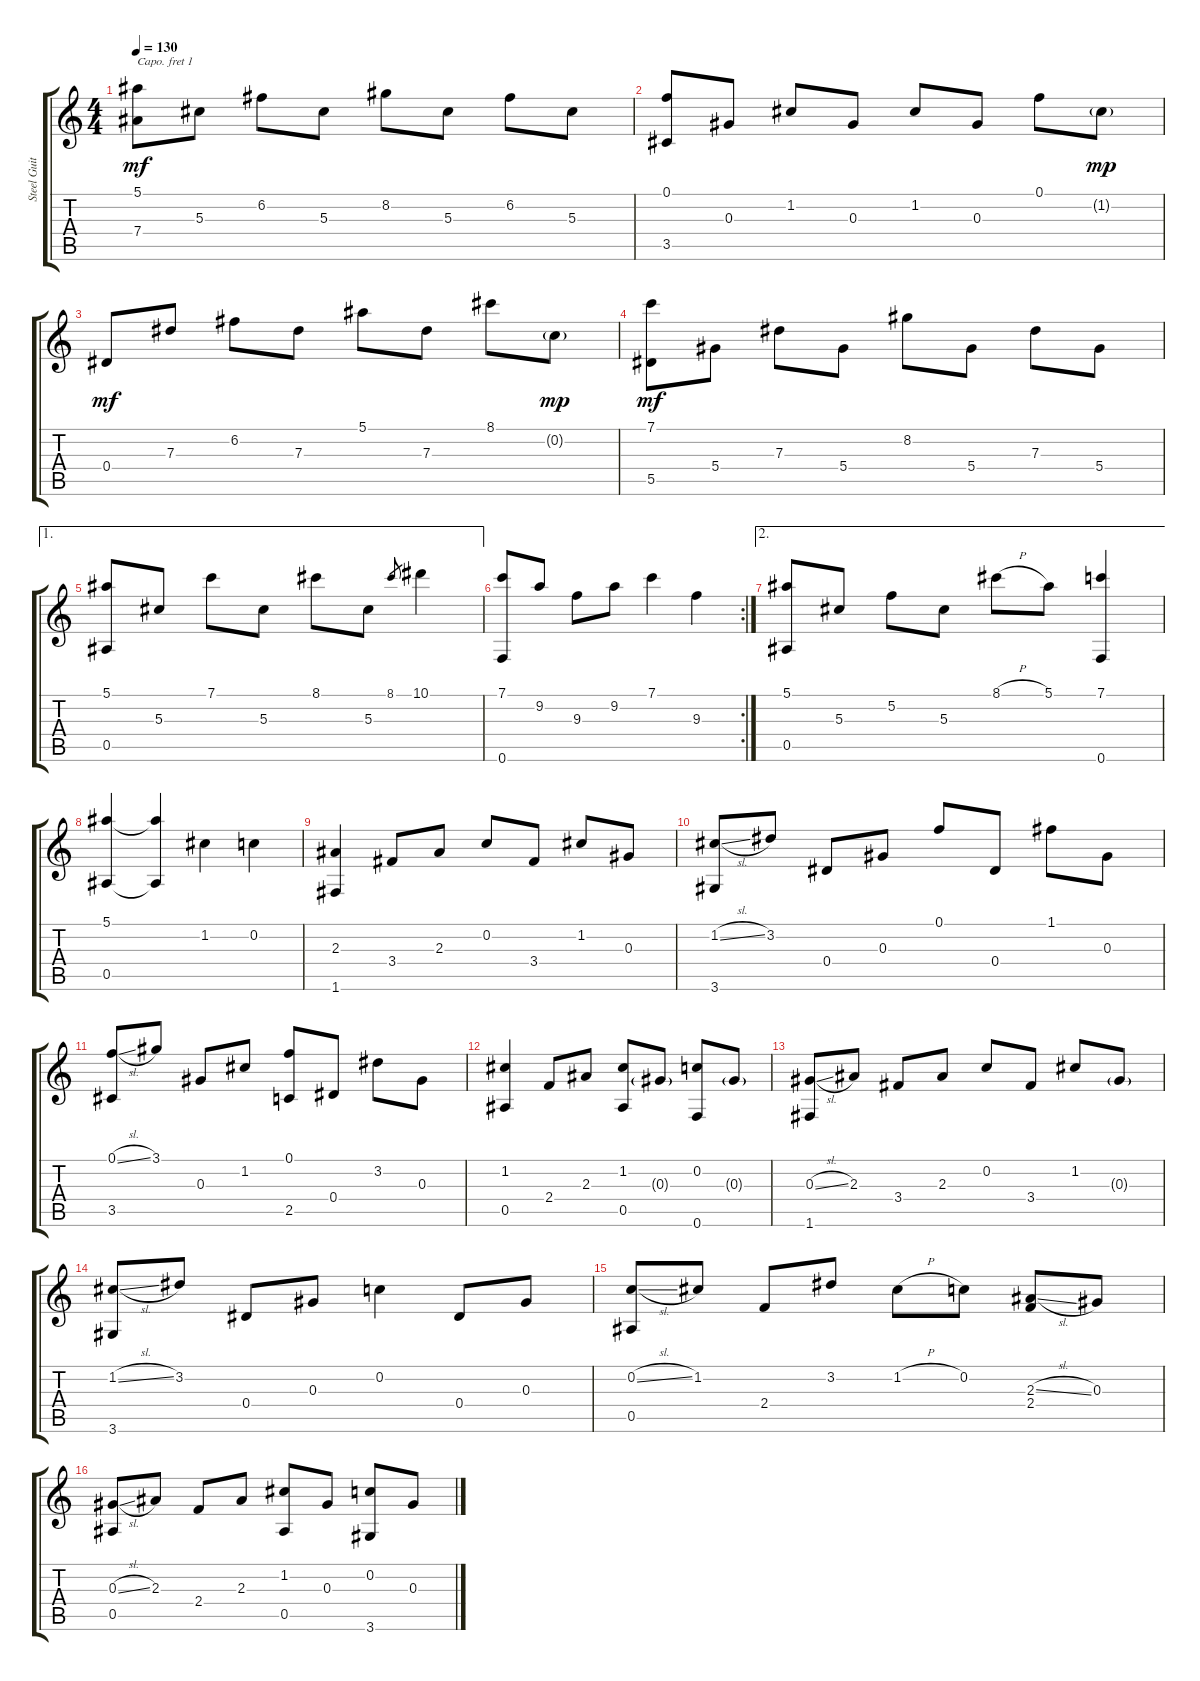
\track ("Steel Guitar" "Steel Guit") {instrument acousticguitarsteel}
\staff {score tabs}
\capo 1
\tuning (E4 B3 G3 D3 A2 E2) {hide}
\ts (4 4)
\tempo 130
\clef g2
\ks c
(5.1 7.4).8{dy mf} 5.3.8 6.2.8 5.3.8 8.2.8 5.3.8 6.2.8 5.3.8 |
(0.1 3.5).8 0.3.8 1.2.8 0.3.8 1.2.8 0.3.8 0.1.8 1.2{g}.8{dy mp} |
0.4.8{dy mf} 7.3.8 6.2.8 7.3.8 5.1.8 7.3.8 8.1.8 0.2{g}.8{dy mp} |
(7.1 5.5).8{dy mf} 5.4.8 7.3.8 5.4.8 8.2.8 5.4.8 7.3.8 5.4.8 |
\ae 1
(5.1 0.5).8 5.3.8 7.1.8 5.3.8 8.1.8 5.3.8 8.1.8{gr} 10.1.4 |
\rc 2
(7.1 0.6).8 9.2.8 9.3.8 9.2.8 7.1.4 9.3.4 |
\ae 2
(5.1 0.5).8 5.3.8 5.2.8 5.3.8 8.1{h}.8 5.1.8 (7.1 0.6).4 |
(5.1 0.5).4 (5.1{t} 0.5{t}).4 1.2.4 0.2.4 |
(2.3 1.6).4 3.4.8 2.3.8 0.2.8 3.4.8 1.2.8 0.3.8 |
(1.2{sl} 3.6).8 3.2.8 0.4.8 0.3.8 0.1.8 0.4.8 1.1.8 0.3.8 |
(0.1{sl} 3.5).8 3.1.8 0.3.8 1.2.8 (0.1 2.5).8 0.4.8 3.2.8 0.3.8 |
(1.2 0.5).4 2.4.8 2.3.8 (1.2 0.5).8 0.3{g}.8 (0.2 0.6).8 0.3{g}.8 |
(0.3{sl} 1.6).8 2.3.8 3.4.8 2.3.8 0.2.8 3.4.8 1.2.8 0.3{g}.8 |
(1.2{sl} 3.6).8 3.2.8 0.4.8 0.3.8 0.2.4 0.4.8 0.3.8 |
(0.2{sl} 0.5).8 1.2.8 2.4.8 3.2.8 1.2{h}.8 0.2.8 (2.3{sl} 2.4).8 0.3.8 |
(0.3{sl} 0.5).8 2.3.8 2.4.8 2.3.8 (1.2 0.5).8 0.3.8 (0.2 3.6).8 0.3.8
